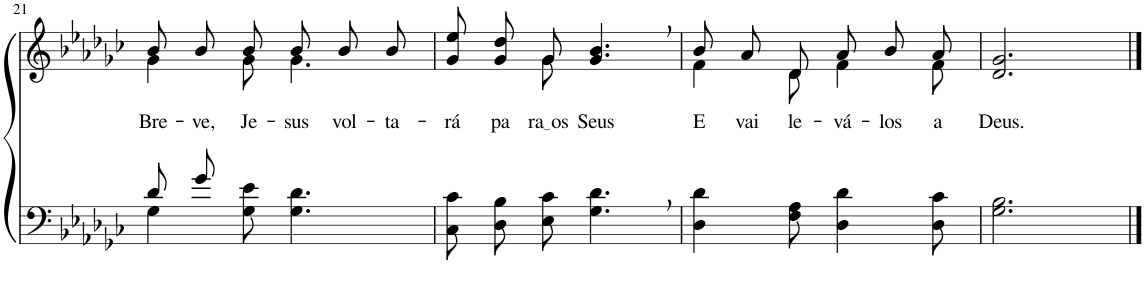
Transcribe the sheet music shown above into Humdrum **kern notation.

**kern	**kern	**text
*part2	*part1	*part1
*staff2	*staff1	*staff1
*I"Parte III e IV	*I"Parte I e II	*
!!LO:PB:g=z
*clefF4	*clefG2	*
*Trd2c3	*Trd2c3	*
*k[b-e-a-d-g-c-]	*k[b-e-a-d-g-c-]	*
*M6/8	*M6/8	*
=21	=21	=21
*^	*^	*
!	!	!	!	!LO:LY:b
8d-/L	4G-\	8b-/L	4g-\	Bre-
!	!	!	!	!LO:LY:b
8g-/J	.	8b-/	.	-ve,
!	!	!	!	!LO:LY:b
8ryy	8G-\ 8e-\	8b-/J	8g-\	Je-
!	!	!	!	!LO:LY:b
4.ryy	4.G-\ 4.d-\	8b-/L	4.g-\	-sus
!	!	!	!	!LO:LY:b
.	.	8b-/	.	vol-
!	!	!	!	!LO:LY:b
.	.	8b-/J	.	-ta-
*v	*v	*	*	*
=22	=22	=22	=22
!	!	!	!LO:LY:b
8C-\ 8c-\L	8g-/ 8ee-/L	4ryy	-rá
!	!	!	!LO:LY:b
8D-\ 8B-\	8g-/ 8dd-/	.	pa-
!	!	!	!LO:LY:b
8E-\ 8c-\J	8g-/J	8g-\	ra os
!	!	!	!LO:LY:b
4.G-\, 4.d-\,	4.g-/, 4.b-/,	4.ryy	Seus
=23	=23	=23	=23
!	!	!	!LO:LY:b
4D-\ 4d-\	8b-/L	4f\	E
!	!	!	!LO:LY:b
.	8a-/	.	vai
!	!	!	!LO:LY:b
8F\ 8A-\	8d-/J	8d-\	le-
!	!	!	!LO:LY:b
4D-\ 4d-\	8a-/L	4f\	-vá-
!	!	!	!LO:LY:b
.	8b-/	.	-los
!	!	!	!LO:LY:b
8D-\ 8c-\	8a-/J	8f\	a
=24	=24	=24	=24
!	!	!	!LO:LY:b
*	*v	*v	*
2.G-\ 2.B-\	2.d-/ 2.g-/	Deus.
==	==	==
*-	*-	*-
